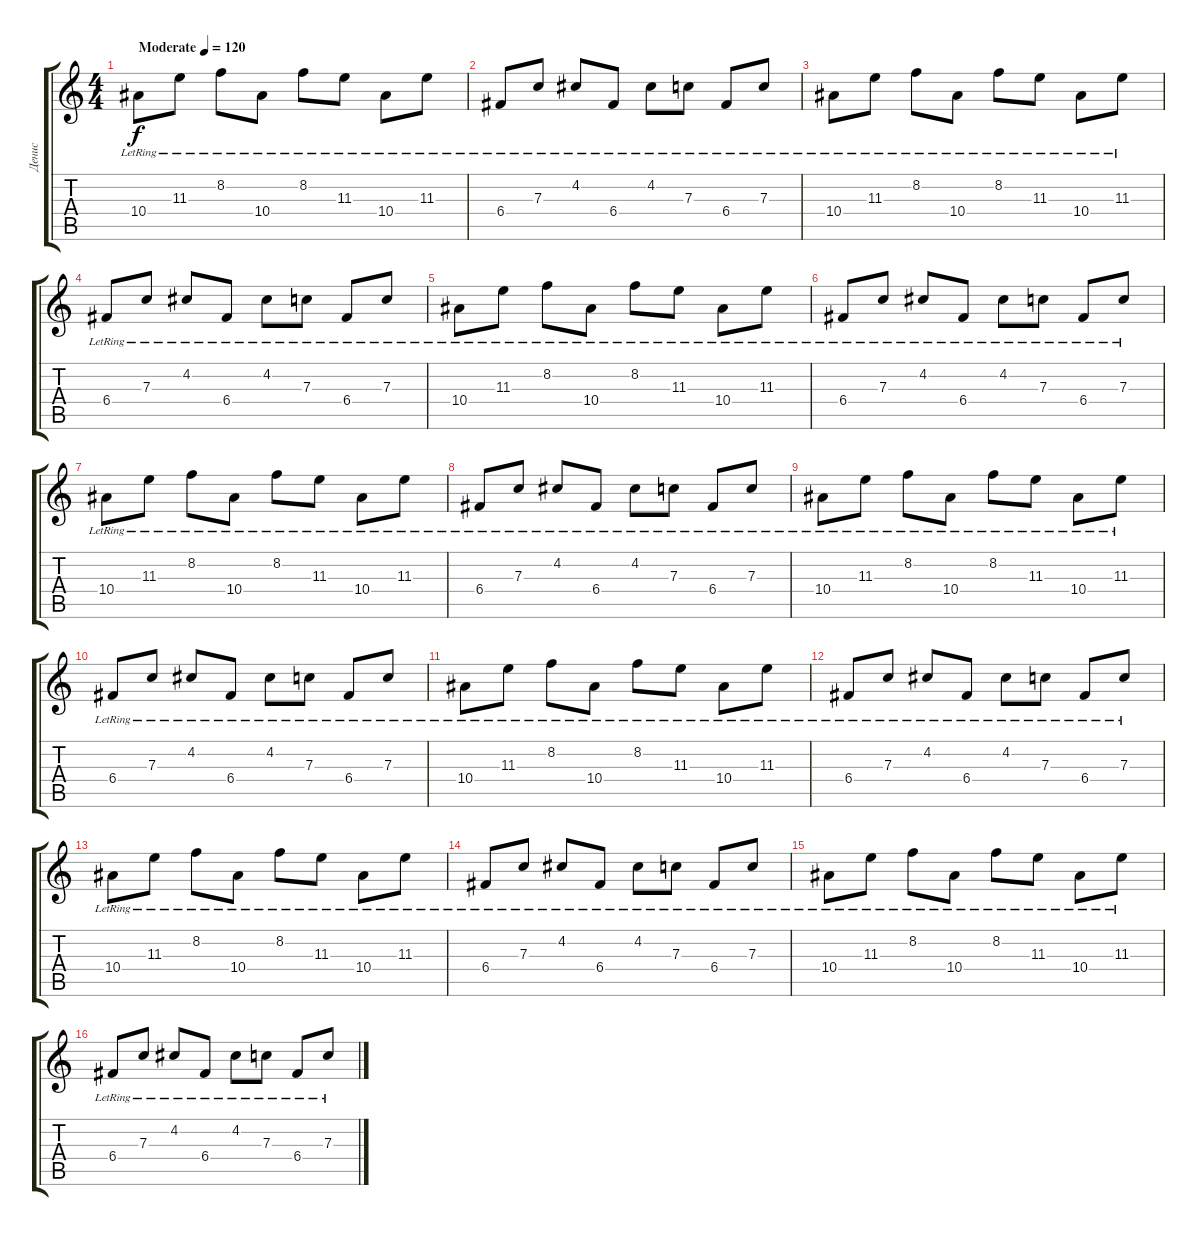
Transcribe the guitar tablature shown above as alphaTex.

\track ("Денис" "Денис") {instrument electricguitarclean}
\staff {score tabs}
\tuning (D4 A3 F3 C3 G2 C2) {hide}
\ts (4 4)
\tempo (120 "Moderate")
\clef g2
\ks c
10.4{lr}.8{dy f instrument electricguitarclean} 11.3{lr}.8 8.2{lr}.8 10.4{lr}.8 8.2{lr}.8 11.3{lr}.8 10.4{lr}.8 11.3{lr}.8 |
6.4{lr}.8 7.3{lr}.8 4.2{lr}.8 6.4{lr}.8 4.2{lr}.8 7.3{lr}.8 6.4{lr}.8 7.3{lr}.8 |
10.4{lr}.8 11.3{lr}.8 8.2{lr}.8 10.4{lr}.8 8.2{lr}.8 11.3{lr}.8 10.4{lr}.8 11.3{lr}.8 |
6.4{lr}.8 7.3{lr}.8 4.2{lr}.8 6.4{lr}.8 4.2{lr}.8 7.3{lr}.8 6.4{lr}.8 7.3{lr}.8 |
10.4{lr}.8 11.3{lr}.8 8.2{lr}.8 10.4{lr}.8 8.2{lr}.8 11.3{lr}.8 10.4{lr}.8 11.3{lr}.8 |
6.4{lr}.8 7.3{lr}.8 4.2{lr}.8 6.4{lr}.8 4.2{lr}.8 7.3{lr}.8 6.4{lr}.8 7.3{lr}.8 |
10.4{lr}.8 11.3{lr}.8 8.2{lr}.8 10.4{lr}.8 8.2{lr}.8 11.3{lr}.8 10.4{lr}.8 11.3{lr}.8 |
6.4{lr}.8 7.3{lr}.8 4.2{lr}.8 6.4{lr}.8 4.2{lr}.8 7.3{lr}.8 6.4{lr}.8 7.3{lr}.8 |
10.4{lr}.8 11.3{lr}.8 8.2{lr}.8 10.4{lr}.8 8.2{lr}.8 11.3{lr}.8 10.4{lr}.8 11.3{lr}.8 |
6.4{lr}.8 7.3{lr}.8 4.2{lr}.8 6.4{lr}.8 4.2{lr}.8 7.3{lr}.8 6.4{lr}.8 7.3{lr}.8 |
10.4{lr}.8 11.3{lr}.8 8.2{lr}.8 10.4{lr}.8 8.2{lr}.8 11.3{lr}.8 10.4{lr}.8 11.3{lr}.8 |
6.4{lr}.8 7.3{lr}.8 4.2{lr}.8 6.4{lr}.8 4.2{lr}.8 7.3{lr}.8 6.4{lr}.8 7.3{lr}.8 |
10.4{lr}.8 11.3{lr}.8 8.2{lr}.8 10.4{lr}.8 8.2{lr}.8 11.3{lr}.8 10.4{lr}.8 11.3{lr}.8 |
6.4{lr}.8 7.3{lr}.8 4.2{lr}.8 6.4{lr}.8 4.2{lr}.8 7.3{lr}.8 6.4{lr}.8 7.3{lr}.8 |
10.4{lr}.8 11.3{lr}.8 8.2{lr}.8 10.4{lr}.8 8.2{lr}.8 11.3{lr}.8 10.4{lr}.8 11.3{lr}.8 |
6.4{lr}.8 7.3{lr}.8 4.2{lr}.8 6.4{lr}.8 4.2{lr}.8 7.3{lr}.8 6.4{lr}.8 7.3{lr}.8
